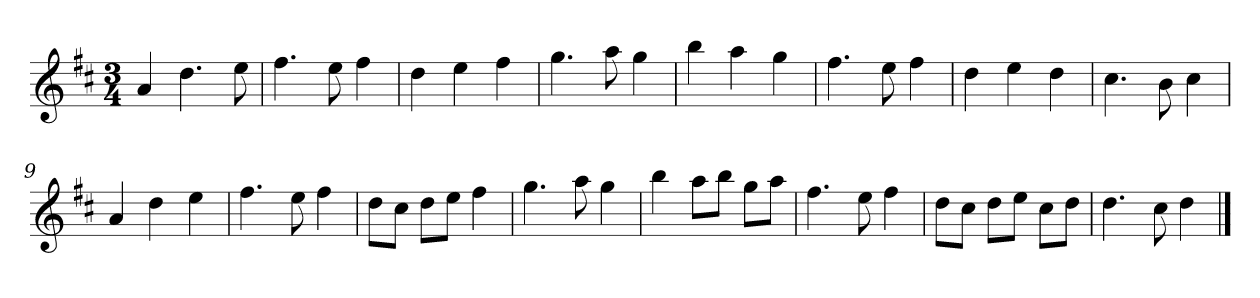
**kern
*part1
*staff1
*k[f#c#]
*M3/4
*MM120
=1
4a
4.dd
8ee
=2
4.ff#
8ee
4ff#
=3
4dd
4ee
4ff#
=4
4.gg
8aa
4gg
=5
4bb
4aa
4gg
=6
4.ff#
8ee
4ff#
=7
4dd
4ee
4dd
=8
4.cc#
8b
4cc#
=9
4a
4dd
4ee
=10
4.ff#
8ee
4ff#
=11
8ddL
8cc#J
8ddL
8eeJ
4ff#
=12
4.gg
8aa
4gg
=13
4bb
8aaL
8bbJ
8ggL
8aaJ
=14
4.ff#
8ee
4ff#
=15
8ddL
8cc#J
8ddL
8eeJ
8cc#L
8ddJ
=16
4.dd
8cc#
4dd
==
*-
